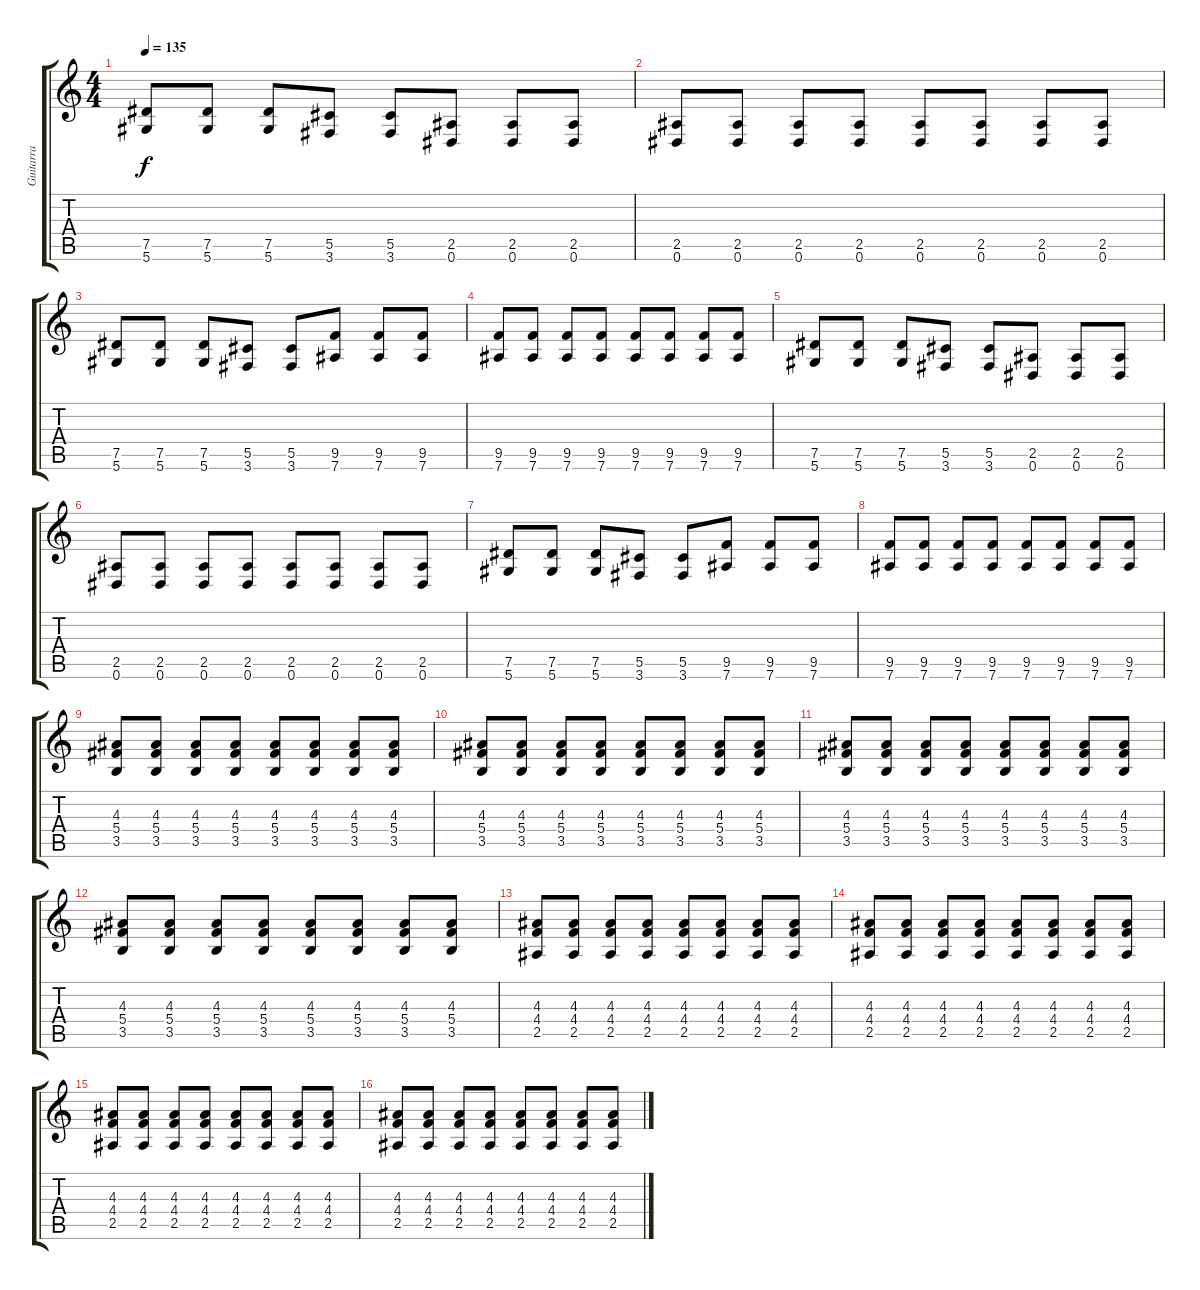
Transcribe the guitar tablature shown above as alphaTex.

\track ("Guitarra" "Guitarra") {instrument distortionguitar}
\staff {score tabs}
\tuning (Eb4 Bb3 Gb3 Db3 Ab2 Eb2) {hide}
\ts (4 4)
\tempo 135
\clef g2
\ks c
(7.5 5.6).8{dy f} (7.5 5.6).8 (7.5 5.6).8 (5.5 3.6).8 (5.5 3.6).8 (2.5 0.6).8 (2.5 0.6).8 (2.5 0.6).8 |
(2.5 0.6).8 (2.5 0.6).8 (2.5 0.6).8 (2.5 0.6).8 (2.5 0.6).8 (2.5 0.6).8 (2.5 0.6).8 (2.5 0.6).8 |
(7.5 5.6).8 (7.5 5.6).8 (7.5 5.6).8 (5.5 3.6).8 (5.5 3.6).8 (9.5 7.6).8 (9.5 7.6).8 (9.5 7.6).8 |
(9.5 7.6).8 (9.5 7.6).8 (9.5 7.6).8 (9.5 7.6).8 (9.5 7.6).8 (9.5 7.6).8 (9.5 7.6).8 (9.5 7.6).8 |
(7.5 5.6).8 (7.5 5.6).8 (7.5 5.6).8 (5.5 3.6).8 (5.5 3.6).8 (2.5 0.6).8 (2.5 0.6).8 (2.5 0.6).8 |
(2.5 0.6).8 (2.5 0.6).8 (2.5 0.6).8 (2.5 0.6).8 (2.5 0.6).8 (2.5 0.6).8 (2.5 0.6).8 (2.5 0.6).8 |
(7.5 5.6).8 (7.5 5.6).8 (7.5 5.6).8 (5.5 3.6).8 (5.5 3.6).8 (9.5 7.6).8 (9.5 7.6).8 (9.5 7.6).8 |
(9.5 7.6).8 (9.5 7.6).8 (9.5 7.6).8 (9.5 7.6).8 (9.5 7.6).8 (9.5 7.6).8 (9.5 7.6).8 (9.5 7.6).8 |
(4.3 5.4 3.5).8{volume 11} (4.3 5.4 3.5).8 (4.3 5.4 3.5).8 (4.3 5.4 3.5).8 (4.3 5.4 3.5).8 (4.3 5.4 3.5).8 (4.3 5.4 3.5).8 (4.3 5.4 3.5).8 |
(4.3 5.4 3.5).8 (4.3 5.4 3.5).8 (4.3 5.4 3.5).8 (4.3 5.4 3.5).8 (4.3 5.4 3.5).8 (4.3 5.4 3.5).8 (4.3 5.4 3.5).8 (4.3 5.4 3.5).8 |
(4.3 5.4 3.5).8 (4.3 5.4 3.5).8 (4.3 5.4 3.5).8 (4.3 5.4 3.5).8 (4.3 5.4 3.5).8 (4.3 5.4 3.5).8 (4.3 5.4 3.5).8 (4.3 5.4 3.5).8 |
(4.3 5.4 3.5).8 (4.3 5.4 3.5).8 (4.3 5.4 3.5).8 (4.3 5.4 3.5).8 (4.3 5.4 3.5).8 (4.3 5.4 3.5).8 (4.3 5.4 3.5).8 (4.3 5.4 3.5).8 |
(4.3 4.4 2.5).8 (4.3 4.4 2.5).8 (4.3 4.4 2.5).8 (4.3 4.4 2.5).8 (4.3 4.4 2.5).8 (4.3 4.4 2.5).8 (4.3 4.4 2.5).8 (4.3 4.4 2.5).8 |
(4.3 4.4 2.5).8 (4.3 4.4 2.5).8 (4.3 4.4 2.5).8 (4.3 4.4 2.5).8 (4.3 4.4 2.5).8 (4.3 4.4 2.5).8 (4.3 4.4 2.5).8 (4.3 4.4 2.5).8 |
(4.3 4.4 2.5).8 (4.3 4.4 2.5).8 (4.3 4.4 2.5).8 (4.3 4.4 2.5).8 (4.3 4.4 2.5).8 (4.3 4.4 2.5).8 (4.3 4.4 2.5).8 (4.3 4.4 2.5).8 |
(4.3 4.4 2.5).8 (4.3 4.4 2.5).8 (4.3 4.4 2.5).8 (4.3 4.4 2.5).8 (4.3 4.4 2.5).8 (4.3 4.4 2.5).8 (4.3 4.4 2.5).8 (4.3 4.4 2.5).8
